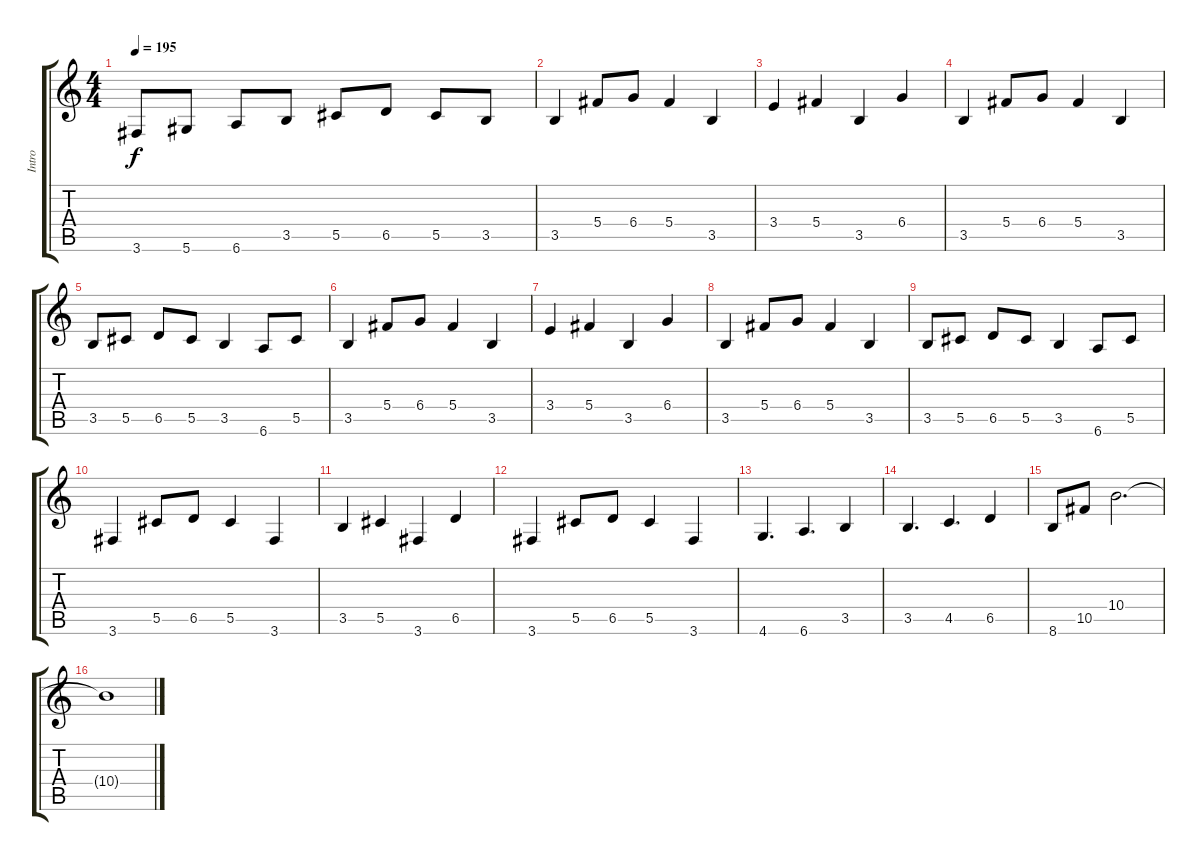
\track ("Intro" "Intro") {instrument acousticguitarsteel}
\staff {score tabs}
\tuning (Eb4 Bb3 Gb3 Db3 Ab2 Eb2) {hide}
\ts (4 4)
\tempo 195
\clef g2
\ks c
3.6.8{dy f} 5.6.8 6.6.8 3.5.8 5.5.8 6.5.8 5.5.8 3.5.8 |
3.5.4 5.4.8 6.4.8 5.4.4 3.5.4 |
3.4.4 5.4.4 3.5.4 6.4.4 |
3.5.4 5.4.8 6.4.8 5.4.4 3.5.4 |
3.5.8 5.5.8 6.5.8 5.5.8 3.5.4 6.6.8 5.5.8 |
3.5.4 5.4.8 6.4.8 5.4.4 3.5.4 |
3.4.4 5.4.4 3.5.4 6.4.4 |
3.5.4 5.4.8 6.4.8 5.4.4 3.5.4 |
3.5.8 5.5.8 6.5.8 5.5.8 3.5.4 6.6.8 5.5.8 |
3.6.4 5.5.8 6.5.8 5.5.4 3.6.4 |
3.5.4 5.5.4 3.6.4 6.5.4 |
3.6.4 5.5.8 6.5.8 5.5.4 3.6.4 |
4.6.4{d} 6.6.4{d} 3.5.4 |
3.5.4{d} 4.5.4{d} 6.5.4 |
8.6.8 10.5.8 10.4.2{d} |
10.4{t}.1
